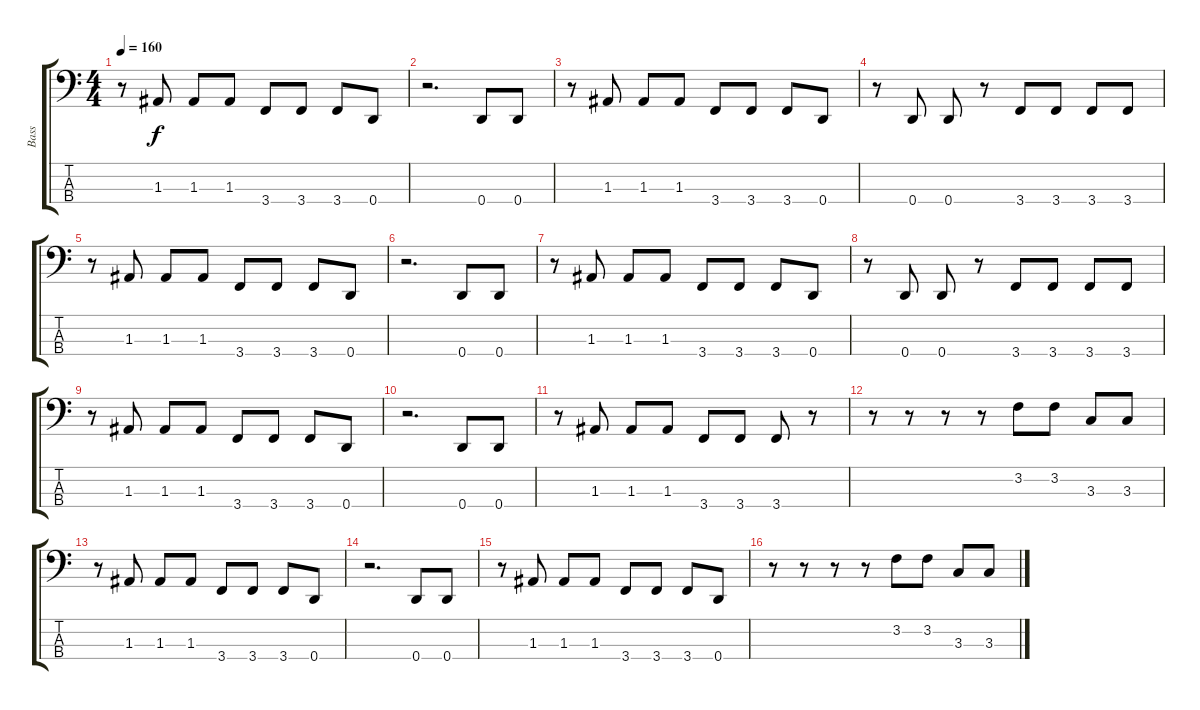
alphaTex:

\track ("Bass" "Bass") {instrument electricbassfinger}
\staff {score tabs}
\tuning (G2 D2 A1 D1) {hide}
\ts (4 4)
\tempo 160
\clef f4
\ks c
r.8{dy f} 1.3.8 1.3.8 1.3.8 3.4.8 3.4.8 3.4.8 0.4.8 |
r.2{d} 0.4.8 0.4.8 |
r.8 1.3.8 1.3.8 1.3.8 3.4.8 3.4.8 3.4.8 0.4.8 |
r.8 0.4.8 0.4.8 r.8 3.4.8 3.4.8 3.4.8 3.4.8 |
r.8 1.3.8 1.3.8 1.3.8 3.4.8 3.4.8 3.4.8 0.4.8 |
r.2{d} 0.4.8 0.4.8 |
r.8 1.3.8 1.3.8 1.3.8 3.4.8 3.4.8 3.4.8 0.4.8 |
r.8 0.4.8 0.4.8 r.8 3.4.8 3.4.8 3.4.8 3.4.8 |
r.8 1.3.8 1.3.8 1.3.8 3.4.8 3.4.8 3.4.8 0.4.8 |
r.2{d} 0.4.8 0.4.8 |
r.8 1.3.8 1.3.8 1.3.8 3.4.8 3.4.8 3.4.8 r.8 |
r.8 r.8 r.8 r.8 3.2.8 3.2.8 3.3.8 3.3.8 |
r.8 1.3.8 1.3.8 1.3.8 3.4.8 3.4.8 3.4.8 0.4.8 |
r.2{d} 0.4.8 0.4.8 |
r.8 1.3.8 1.3.8 1.3.8 3.4.8 3.4.8 3.4.8 0.4.8 |
r.8 r.8 r.8 r.8 3.2.8 3.2.8 3.3.8 3.3.8
